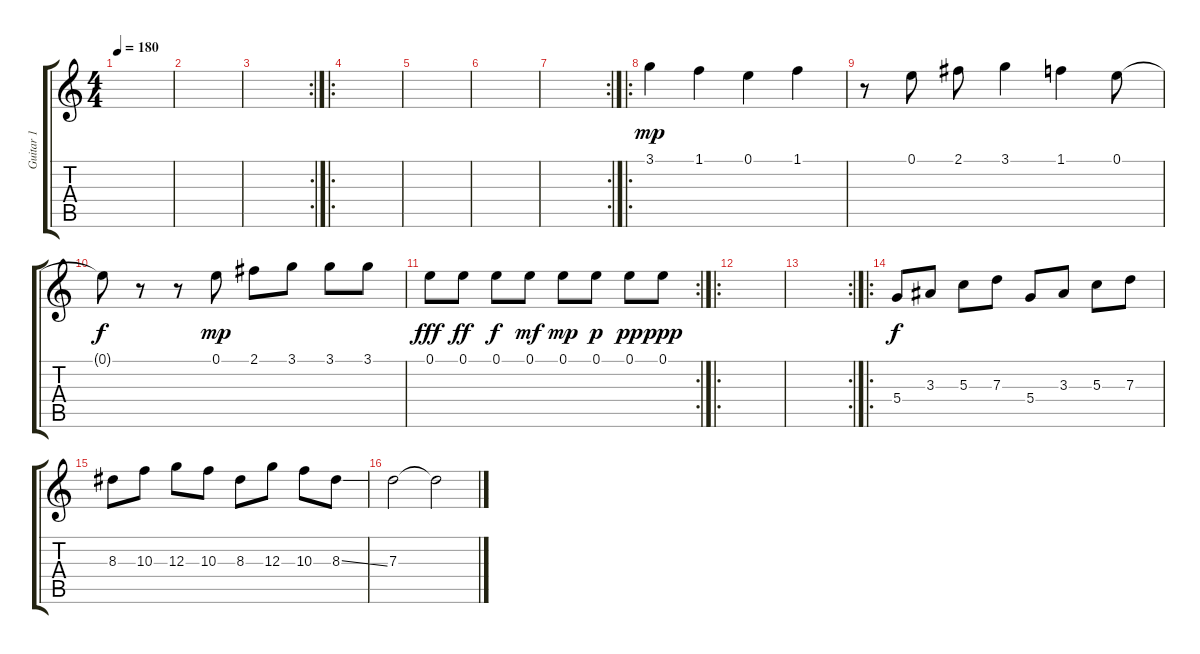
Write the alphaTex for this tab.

\track ("Guitar 1" "Guitar 1") {instrument electricguitarjazz}
\staff {score tabs}
\tuning (E4 B3 G3 D3 A2 E2) {hide}
\ts (4 4)
\tempo 180
\clef g2
\ks c
|
|
\rc 2
|
\ro
|
|
|
\rc 2
|
\ro
3.1.4{dy mp} 1.1.4 0.1.4 1.1.4 |
r.8 0.1.8 2.1.8 3.1.4 1.1.4 0.1.8 |
0.1{t}.8{dy f} r.8 r.8 0.1.8{dy mp} 2.1.8 3.1.8 3.1.8 3.1.8 |
\rc 2
0.1.8{dy fff} 0.1.8{dy ff} 0.1.8{dy f} 0.1.8{dy mf} 0.1.8{dy mp} 0.1.8{dy p} 0.1.8{dy pp} 0.1.8{dy ppp} |
\ro
|
\rc 2
|
\ro
5.4.8{dy f instrument overdrivenguitar} 3.3.8 5.3.8 7.3.8 5.4.8 3.3.8 5.3.8 7.3.8 |
8.3.8 10.3.8 12.3.8 10.3.8 8.3.8 12.3.8 10.3.8 8.3{ss}.8 |
7.3.2 7.3{t}.2
